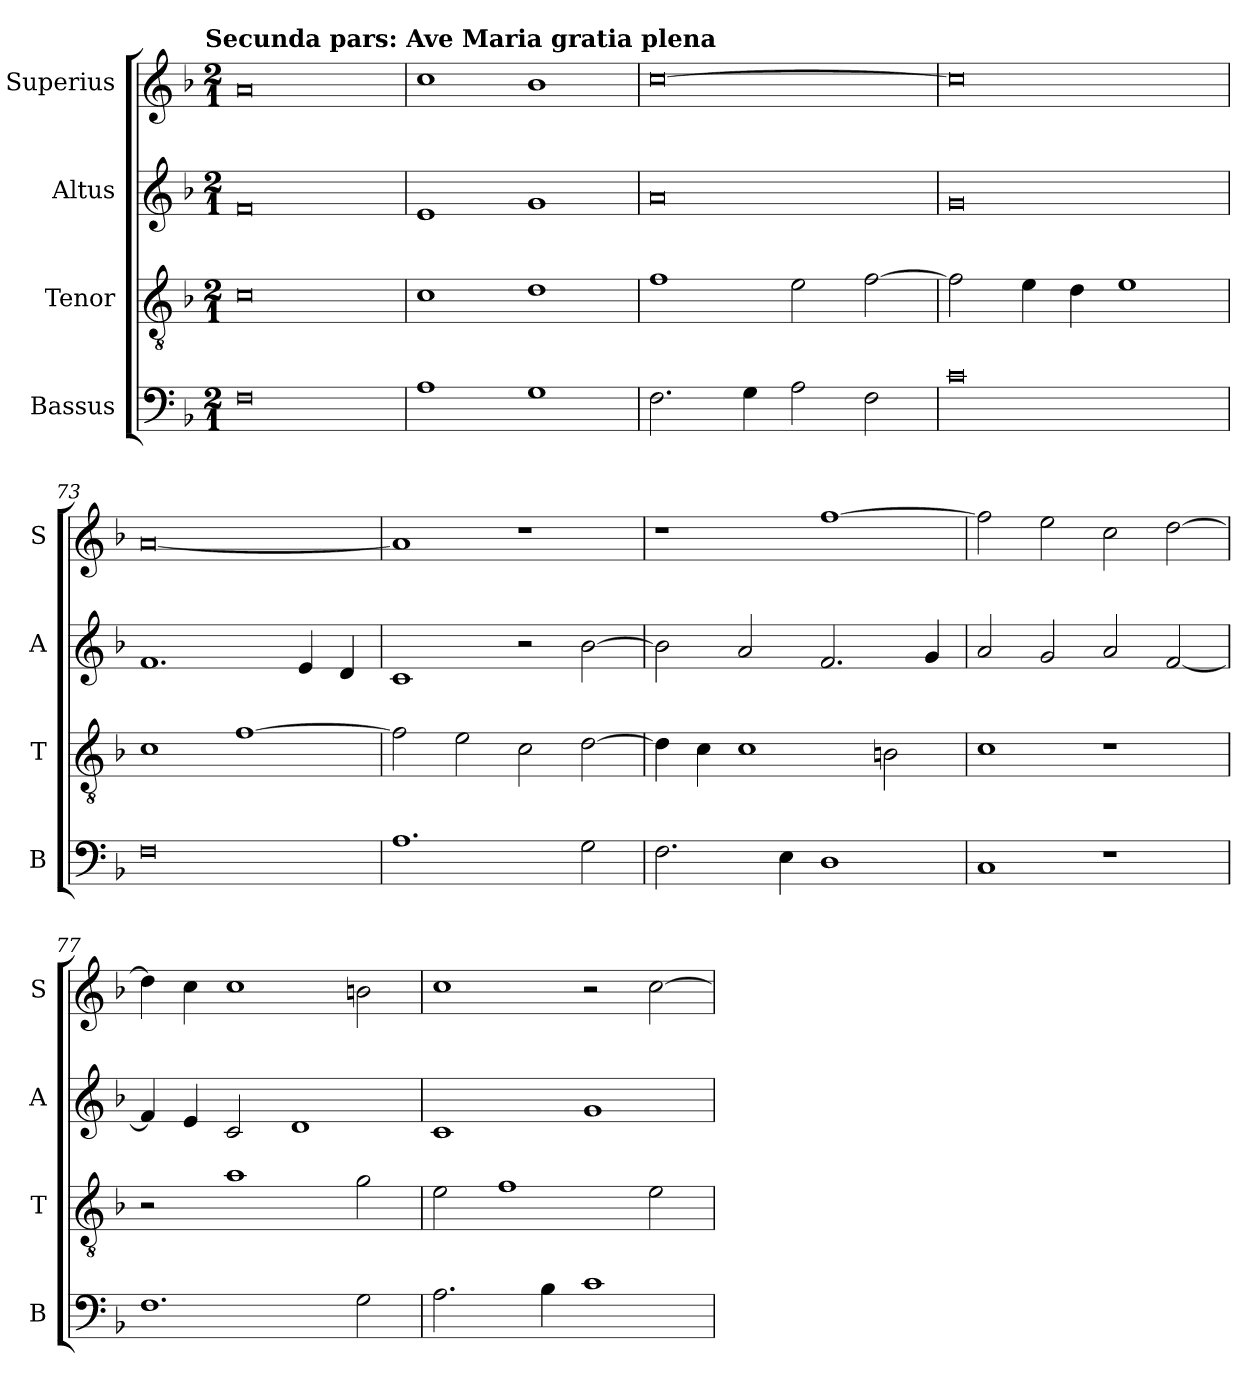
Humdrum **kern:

**kern	**kern	**kern	**kern
*part4	*part3	*part2	*part1
*staff4	*staff3	*staff2	*staff1
*I"Bassus	*I"Tenor	*I"Altus	*I"Superius
*I'B	*I'T	*I'A	*I'S
*clefF4	*clefGv2	*clefG2	*clefG2
*k[b-]	*k[b-]	*k[b-]	*k[b-]
*F:	*F:	*F:	*F:
!!LO:TX:omd:t=Secunda pars&colon; Ave Maria gratia plena
*M2/1	*M2/1	*M2/1	*M2/1
=	=	=	=
0F	0c	0f	0a
=70	=70	=70	=70
1A	1c	1e	1cc
1G	1d	1g	1b-
=71	=71	=71	=71
2.F	1f	0a	[0cc
4G	.	.	.
2A	2e	.	.
2F	[2f	.	.
=72	=72	=72	=72
0c	2f]	0g	0cc]
.	4e	.	.
.	4d	.	.
.	1e	.	.
=73	=73	=73	=73
0F	1c	1.f	[0a
.	[1f	.	.
.	.	4e	.
.	.	4d	.
=74	=74	=74	=74
1.A	2f]	1c	1a]
.	2e	.	.
.	2c	2r	1r
2G	[2d	[2b-	.
=75	=75	=75	=75
2.F	4d]	2b-]	1r
.	4c	.	.
.	1c	2a	.
4E	.	.	.
1D	.	2.f	[1ff
.	2Bn	.	.
.	.	4g	.
=76	=76	=76	=76
1C	1c	2a	2ff]
.	.	2g	2ee
1r	1r	2a	2cc
.	.	[2f	[2dd
=77	=77	=77	=77
1.F	2r	4f]	4dd]
.	.	4e	4cc
.	1a	2c	1cc
.	.	1d	.
2G	2g	.	2bn
=78	=78	=78	=78
2.A	2e	1c	1cc
.	1f	.	.
4B-	.	.	.
1c	.	1g	2r
.	2e	.	[2cc
=	=	=	=
*-	*-	*-	*-
